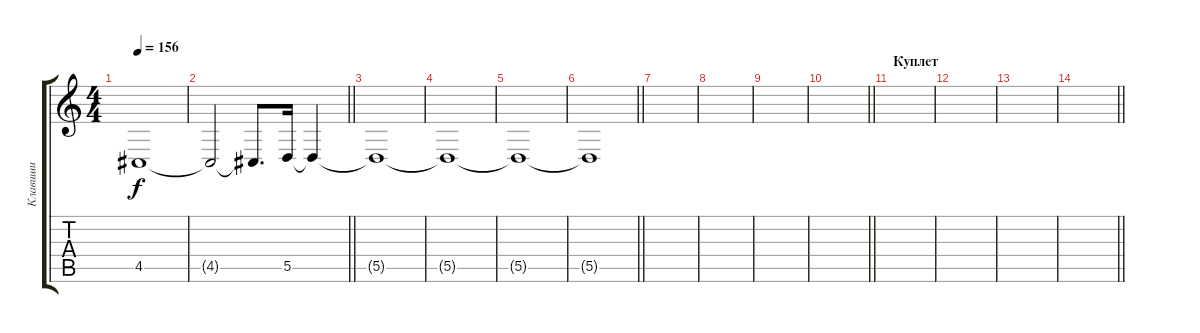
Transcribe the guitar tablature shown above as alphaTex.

\track ("Клавиши" "Клавиши") {instrument churchorgan}
\staff {score tabs}
\tuning (E4 B3 G3 D3 A2 E2) {hide}
\ts (4 4)
\tempo 156
\clef g2
\ks c
4.5{t}.1{dy f} |
\barLineRight lightlight
4.5{t}.2 4.5{t}.8{d} 5.5.16 5.5{t}.4 |
5.5{t}.1 |
5.5{t}.1 |
5.5{t}.1 |
\barLineRight lightlight
5.5{t}.1 |
|
|
|
\barLineRight lightlight
|
\section ("" "Куплет")
|
|
|
\barLineRight lightlight
